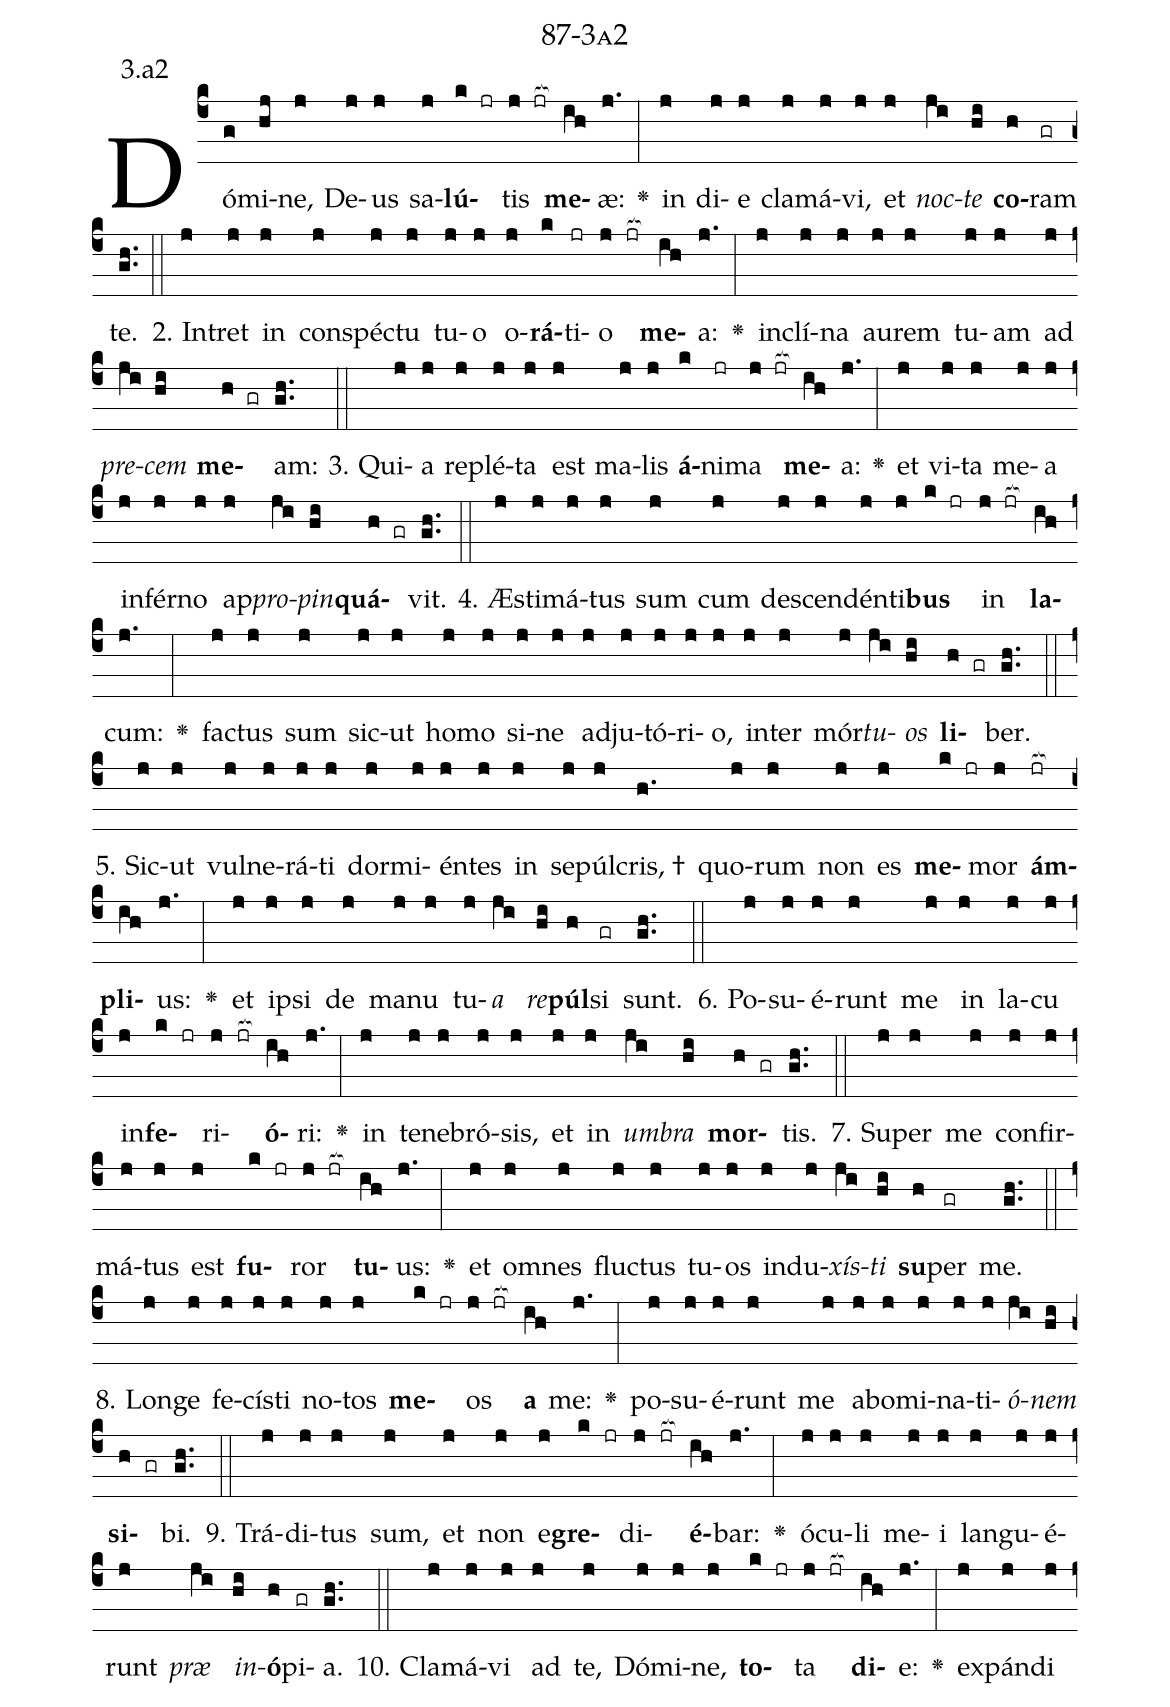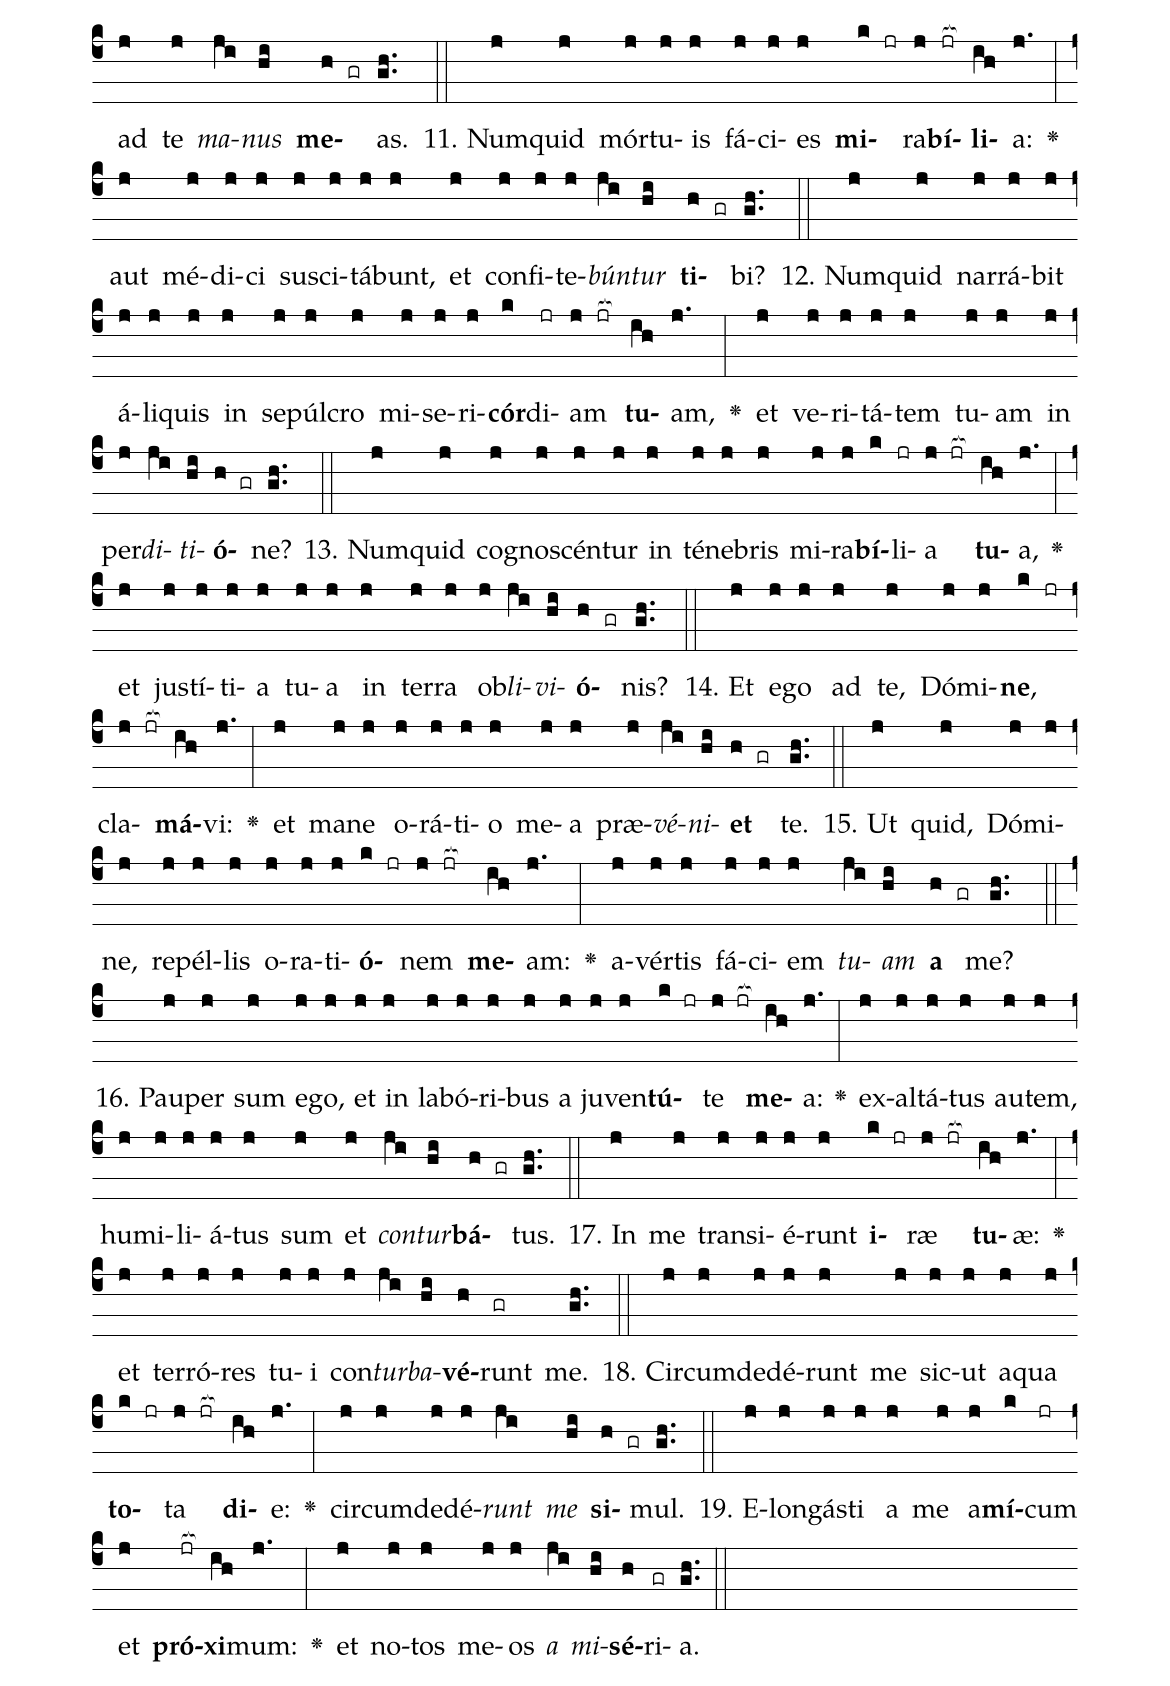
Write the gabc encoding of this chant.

name: 87-3a2;
annotation: 3.a2;
%%
(c4)Dó(g)mi(hj)ne,(j) De(j)us(j) sa(j)<b>lú</b>(k jr)tis(j jr[ocb:1{]) <b>me</b>(ih[ocb:0}])æ:(j.) <v>\greheightstar</v>(:) in(j) di(j)e(j) cla(j)má(j)vi,(j) et(j) <i>noc</i>(ji)<i>te</i>(hi) <b>co</b>(h)ram(gr) te.(gh..) (::)
2. In(j)tret(j) in(j) con(j)spéc(j)tu(j) tu(j)o(j) o(j)<b>rá</b>(k)ti(jr)o(j jr[ocb:1{]) <b>me</b>(ih[ocb:0}])a:(j.) <v>\greheightstar</v>(:) in(j)clí(j)na(j) au(j)rem(j) tu(j)am(j) ad(j) <i>pre</i>(ji)<i>cem</i>(hi) <b>me</b>(h gr)am:(gh..) (::)
3. Qui(j)a(j) re(j)plé(j)ta(j) est(j) ma(j)lis(j) <b>á</b>(k)ni(jr)ma(j jr[ocb:1{]) <b>me</b>(ih[ocb:0}])a:(j.) <v>\greheightstar</v>(:) et(j) vi(j)ta(j) me(j)a(j) in(j)fér(j)no(j) ap(j)<i>pro</i>(ji)<i>pin</i>(hi)<b>quá</b>(h gr)vit.(gh..) (::)
4. Æs(j)ti(j)má(j)tus(j) sum(j) cum(j) de(j)scen(j)dén(j)ti(j)<b>bus</b>(k jr) in(j jr[ocb:1{]) <b>la</b>(ih[ocb:0}])cum:(j.) <v>\greheightstar</v>(:) fac(j)tus(j) sum(j) sic(j)ut(j) ho(j)mo(j) si(j)ne(j) ad(j)ju(j)tó(j)ri(j)o,(j) in(j)ter(j) mór(j)<i>tu</i>(ji)<i>os</i>(hi) <b>li</b>(h gr)ber.(gh..) (::)
5. Sic(j)ut(j) vul(j)ne(j)rá(j)ti(j) dor(j)mi(j)én(j)tes(j) in(j) se(j)púl(j)cris, †(h.) quo(j)rum(j) non(j) es(j) <b>me</b>(k jr)mor(j) <b>ám</b>(jr[ocb:1{])<b>pli</b>(ih[ocb:0}])us:(j.) <v>\greheightstar</v>(:) et(j) ip(j)si(j) de(j) ma(j)nu(j) tu(j)<i>a</i>(ji) <i>re</i>(hi)<b>púl</b>(h)si(gr) sunt.(gh..) (::)
6. Po(j)su(j)é(j)runt(j) me(j) in(j) la(j)cu(j) in(j)<b>fe</b>(k jr)ri(j jr[ocb:1{])<b>ó</b>(ih[ocb:0}])ri:(j.) <v>\greheightstar</v>(:) in(j) te(j)ne(j)bró(j)sis,(j) et(j) in(j) <i>um</i>(ji)<i>bra</i>(hi) <b>mor</b>(h gr)tis.(gh..) (::)
7. Su(j)per(j) me(j) con(j)fir(j)má(j)tus(j) est(j) <b>fu</b>(k jr)ror(j jr[ocb:1{]) <b>tu</b>(ih[ocb:0}])us:(j.) <v>\greheightstar</v>(:) et(j) om(j)nes(j) fluc(j)tus(j) tu(j)os(j) in(j)du(j)<i>xís</i>(ji)<i>ti</i>(hi) <b>su</b>(h)per(gr) me.(gh..) (::)
8. Lon(j)ge(j) fe(j)cís(j)ti(j) no(j)tos(j) <b>me</b>(k jr)os(j jr[ocb:1{]) <b>a</b>(ih[ocb:0}]) me:(j.) <v>\greheightstar</v>(:) po(j)su(j)é(j)runt(j) me(j) ab(j)o(j)mi(j)na(j)ti(j)<i>ó</i>(ji)<i>nem</i>(hi) <b>si</b>(h gr)bi.(gh..) (::)
9. Trá(j)di(j)tus(j) sum,(j) et(j) non(j) e(j)<b>gre</b>(k jr)di(j jr[ocb:1{])<b>é</b>(ih[ocb:0}])bar:(j.) <v>\greheightstar</v>(:) ó(j)cu(j)li(j) me(j)i(j) lan(j)gu(j)é(j)runt(j) <i>præ</i>(ji) <i>in</i>(hi)<b>ó</b>(h)pi(gr)a.(gh..) (::)
10. Cla(j)má(j)vi(j) ad(j) te,(j) Dó(j)mi(j)ne,(j) <b>to</b>(k jr)ta(j jr[ocb:1{]) <b>di</b>(ih[ocb:0}])e:(j.) <v>\greheightstar</v>(:) ex(j)pán(j)di(j) ad(j) te(j) <i>ma</i>(ji)<i>nus</i>(hi) <b>me</b>(h gr)as.(gh..) (::)
11. Num(j)quid(j) mór(j)tu(j)is(j) fá(j)ci(j)es(j) <b>mi</b>(k jr)ra(j)<b>bí</b>(jr[ocb:1{])<b>li</b>(ih[ocb:0}])a:(j.) <v>\greheightstar</v>(:) aut(j) mé(j)di(j)ci(j) su(j)sci(j)tá(j)bunt,(j) et(j) con(j)fi(j)te(j)<i>bún</i>(ji)<i>tur</i>(hi) <b>ti</b>(h gr)bi?(gh..) (::)
12. Num(j)quid(j) nar(j)rá(j)bit(j) á(j)li(j)quis(j) in(j) se(j)púl(j)cro(j) mi(j)se(j)ri(j)<b>cór</b>(k)di(jr)am(j jr[ocb:1{]) <b>tu</b>(ih[ocb:0}])am,(j.) <v>\greheightstar</v>(:) et(j) ve(j)ri(j)tá(j)tem(j) tu(j)am(j) in(j) per(j)<i>di</i>(ji)<i>ti</i>(hi)<b>ó</b>(h gr)ne?(gh..) (::)
13. Num(j)quid(j) co(j)gno(j)scén(j)tur(j) in(j) té(j)ne(j)bris(j) mi(j)ra(j)<b>bí</b>(k)li(jr)a(j jr[ocb:1{]) <b>tu</b>(ih[ocb:0}])a,(j.) <v>\greheightstar</v>(:) et(j) jus(j)tí(j)ti(j)a(j) tu(j)a(j) in(j) ter(j)ra(j) ob(j)<i>li</i>(ji)<i>vi</i>(hi)<b>ó</b>(h gr)nis?(gh..) (::)
14. Et(j) e(j)go(j) ad(j) te,(j) Dó(j)mi(j)<b>ne</b>,(k jr) cla(j jr[ocb:1{])<b>má</b>(ih[ocb:0}])vi:(j.) <v>\greheightstar</v>(:) et(j) ma(j)ne(j) o(j)rá(j)ti(j)o(j) me(j)a(j) præ(j)<i>vé</i>(ji)<i>ni</i>(hi)<b>et</b>(h gr) te.(gh..) (::)
15. Ut(j) quid,(j) Dó(j)mi(j)ne,(j) re(j)pél(j)lis(j) o(j)ra(j)ti(j)<b>ó</b>(k jr)nem(j jr[ocb:1{]) <b>me</b>(ih[ocb:0}])am:(j.) <v>\greheightstar</v>(:) a(j)vér(j)tis(j) fá(j)ci(j)em(j) <i>tu</i>(ji)<i>am</i>(hi) <b>a</b>(h gr) me?(gh..) (::)
16. Pau(j)per(j) sum(j) e(j)go,(j) et(j) in(j) la(j)bó(j)ri(j)bus(j) a(j) ju(j)ven(j)<b>tú</b>(k jr)te(j jr[ocb:1{]) <b>me</b>(ih[ocb:0}])a:(j.) <v>\greheightstar</v>(:) ex(j)al(j)tá(j)tus(j) au(j)tem,(j) hu(j)mi(j)li(j)á(j)tus(j) sum(j) et(j) <i>con</i>(ji)<i>tur</i>(hi)<b>bá</b>(h gr)tus.(gh..) (::)
17. In(j) me(j) trans(j)i(j)é(j)runt(j) <b>i</b>(k jr)ræ(j jr[ocb:1{]) <b>tu</b>(ih[ocb:0}])æ:(j.) <v>\greheightstar</v>(:) et(j) ter(j)ró(j)res(j) tu(j)i(j) con(j)<i>tur</i>(ji)<i>ba</i>(hi)<b>vé</b>(h)runt(gr) me.(gh..) (::)
18. Cir(j)cum(j)de(j)dé(j)runt(j) me(j) sic(j)ut(j) a(j)qua(j) <b>to</b>(k jr)ta(j jr[ocb:1{]) <b>di</b>(ih[ocb:0}])e:(j.) <v>\greheightstar</v>(:) cir(j)cum(j)de(j)dé(j)<i>runt</i>(ji) <i>me</i>(hi) <b>si</b>(h gr)mul.(gh..) (::)
19. E(j)lon(j)gás(j)ti(j) a(j) me(j) a(j)<b>mí</b>(k)cum(jr) et(j) <b>pró</b>(jr[ocb:1{])<b>xi</b>(ih[ocb:0}])mum:(j.) <v>\greheightstar</v>(:) et(j) no(j)tos(j) me(j)os(j) <i>a</i>(ji) <i>mi</i>(hi)<b>sé</b>(h)ri(gr)a.(gh..) (::)
